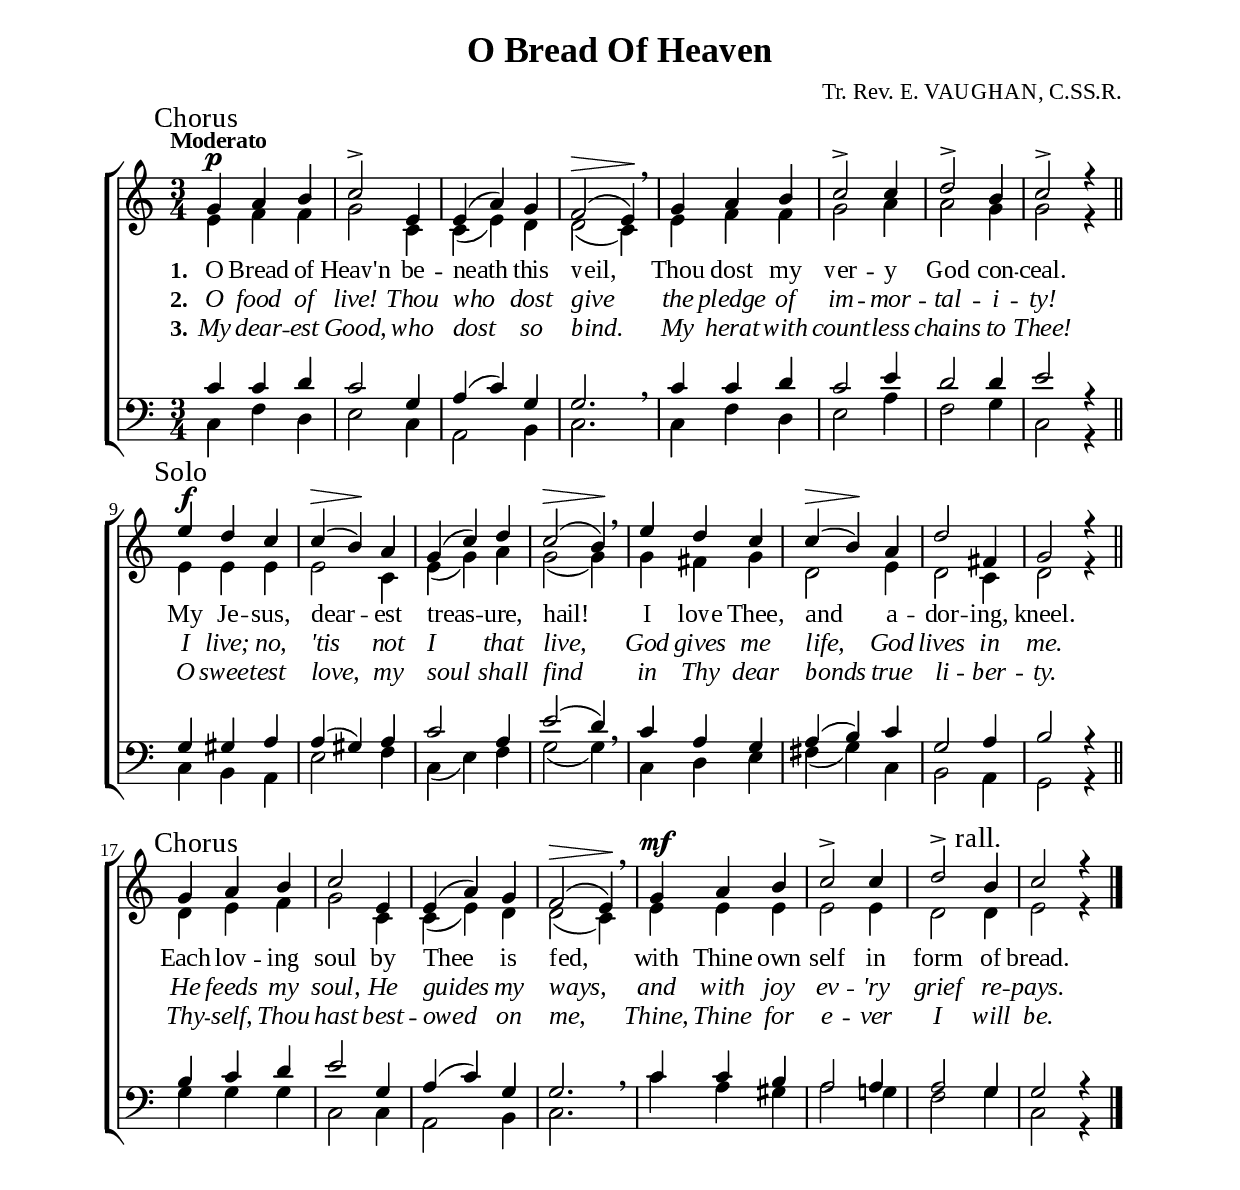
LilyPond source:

\version "2.18.2"

\header {
  title = "O Bread Of Heaven"
  composer = "Tr. Rev. E. VAUGHAN, C.SS.R."
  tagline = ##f
}

global= {
  \key c \major
  \time 3/4
  \tempo "Moderato"
  \dynamicUp
}

\paper {
  #(set-paper-size "a4")
  top-margin = 15\mm
  bottom-margin = 15\mm
  left-margin = 20\mm
  right-margin = 20\mm
  indent = #0
  #(define fonts
	 (make-pango-font-tree "Liberation Serif"
	 		       "Liberation Serif"
			       "Liberation Serif"
			       (/ 20 20)))
}

printItalic = \with {
  \override LyricText.font-shape = #'italic
}

% Soprano verse music
musicVerseSoprano = \relative c' {
  \mark "Chorus"
  %{ 01 %} g'4 \p a b |
  %{ 02 %} c2-> e,4 |
  %{ 03 %} e (a) g |
  %{ 04 %} f2 \> (e4) \! \breathe |
  %{ 05 %} g a b |
  %{ 06 %} c2-> c4 |
  %{ 07 %} d2-> b4 |
  %{ 08 %} c2-> r4 \bar "||"
  %{ 09 %} \mark "Solo"
                  e \f d c |
  %{ 10 %} c \> (b) \! a |
  %{ 11 %} g (c) d |
  %{ 12 %} c2 \> (b4) \! \breathe |
  %{ 13 %} e d c |
  %{ 14 %} c \> (b) \! a |
  %{ 15 %} d2 fis,4 |
  %{ 16 %} g2 r4 \bar "||"
  %{ 17 %} \mark "Chorus"
                  g a b |
  %{ 18 %} c2 e,4 |
  %{ 19 %} e (a) g |
  %{ 20 %} f2 \> (e4) \! \breathe |
  %{ 21 %} g \mf a b |
  %{ 22 %} c2-> c4 |
  %{ 23 %} d2-> \mark "rall." b4 |
  %{ 24 %} c2 r4 \bar "|."
}

% Alto verse music
musicVerseAlto = \relative c' {
  %{ 01 %} e4 f f |
  %{ 02 %} g2 c,4 |
  %{ 03 %} c (e) d |
  %{ 04 %} d2 (c4) |
  %{ 05 %} e f f |
  %{ 06 %} g2 a4 |
  %{ 07 %} a2 g4 |
  %{ 08 %} g2 r4 \bar "||"
  %{ 09 %} e e e |
  %{ 10 %} e2 c4 |
  %{ 11 %} e (g) a |
  %{ 12 %} g2 (g4) |
  %{ 13 %} g fis g |
  %{ 14 %} d2 e4 |
  %{ 15 %} d2 c4 |
  %{ 16 %} d2 r4 \bar "||"
  %{ 17 %} d e f |
  %{ 18 %} g2 c,4 |
  %{ 19 %} c (e) d |
  %{ 20 %} d2 (c4) |
  %{ 21 %} e e e |
  %{ 22 %} e2 e4 |
  %{ 23 %} d2 d4 |
  %{ 24 %} e2 r4 \bar "|."
}

% Tenor verse music
musicVerseTenor = \relative c' {
  %{ 01 %} c4 c d |
  %{ 02 %} c2 g4 |
  %{ 03 %} a (c) g |
  %{ 04 %} g2. \breathe |
  %{ 05 %} c4 c d |
  %{ 06 %} c2 e4 |
  %{ 07 %} d2 d4 |
  %{ 08 %} e2 r4 \bar "||"
  %{ 09 %} g, gis a |
  %{ 10 %} a (gis) a |
  %{ 11 %} c2 a4 |
  %{ 12 %} e'2 (d4) \breathe |
  %{ 13 %} c a g |
  %{ 14 %} a (b) c |
  %{ 15 %} g2 a4 |
  %{ 16 %} b2 r4 \bar "||"
  %{ 17 %} b c d |
  %{ 18 %} e2 g,4 |
  %{ 19 %} a (c) g |
  %{ 20 %} g2. \breathe |
  %{ 21 %} c4 c b |
  %{ 22 %} a2 a4 |
  %{ 23 %} a2 g4 |
  %{ 24 %} g2 r4 \bar "|."
}

% Basso verse music
musicVerseBasso = \relative c {
  %{ 01 %} c4 f d |
  %{ 02 %} e2 c4 |
  %{ 03 %} a2 b4 |
  %{ 04 %} c2. |
  %{ 05 %} c4 f d |
  %{ 06 %} e2 a4 |
  %{ 07 %} f2 g4 |
  %{ 08 %} c,2 r4 |
  %{ 09 %} c b a |
  %{ 10 %} e'2 f4 |
  %{ 11 %} c (e) f |
  %{ 12 %} g2 (g4) |
  %{ 13 %} c, d e |
  %{ 14 %} fis (g) c, |
  %{ 15 %} b2 a4 |
  %{ 16 %} g2 r4 |
  %{ 17 %} g' g g |
  %{ 18 %} c,2 c4 |
  %{ 19 %} a2 b4 |
  %{ 20 %} c2. |
  %{ 21 %} c'4 a gis |
  %{ 22 %} a2 g!4 |
  %{ 23 %} f2 g4 |
  %{ 24 %} c,2 r4 \bar "|."
}

% Verse lyrics
verseOne = \lyricmode {
  \set stanza = #"1."
  O Bread of Heav'n be -- neath this veil, Thou dost my ver -- y God con -- ceal.
  My Je -- sus, dear -- est treas -- ure, hail! I love Thee, and a -- dor -- ing, kneel.
  Each lov -- ing soul by Thee is fed, with Thine own self in form of bread.
}

verseTwo = \lyricmode {
  \set stanza = #"2."
  O food of live! Thou who dost give the pledge of im -- mor -- tal -- i -- ty!
  I live; no, 'tis not I that live, God gives me life, God lives in me.
  He feeds my soul, He guides my ways, and with joy ev -- 'ry grief re -- pays.
}

verseThree = \lyricmode {
  \set stanza = #"3."
  My dear -- est Good, who dost so bind. My herat with count -- less chains to Thee!
  O sweet -- est love, my soul shall find in Thy dear bonds true li -- ber -- ty.
  Thy -- self, Thou hast best -- owed on me, Thine, Thine for e -- ver I will be.
}

% Layout
\score {
    \new ChoirStaff <<
      \new Staff <<
        \clef "treble"
        \new Voice = "sopranos" { \voiceOne \global \stemUp \slurUp \musicVerseSoprano }
        \new Voice = "alto" { \voiceTwo \global \stemDown \slurDown \musicVerseAlto }
      >>
      \new Lyrics \lyricsto sopranos \verseOne
      \new Lyrics \printItalic \lyricsto sopranos \verseTwo
      \new Lyrics \printItalic \lyricsto sopranos \verseThree
      \new Staff <<
        \clef "bass"
        \new Voice = "tenor" { \voiceOne \global \stemUp \slurUp \musicVerseTenor }
        \new Voice = "basso" { \voiceTwo \global \stemDown \slurDown \musicVerseBasso }
      >>
    >>
}
